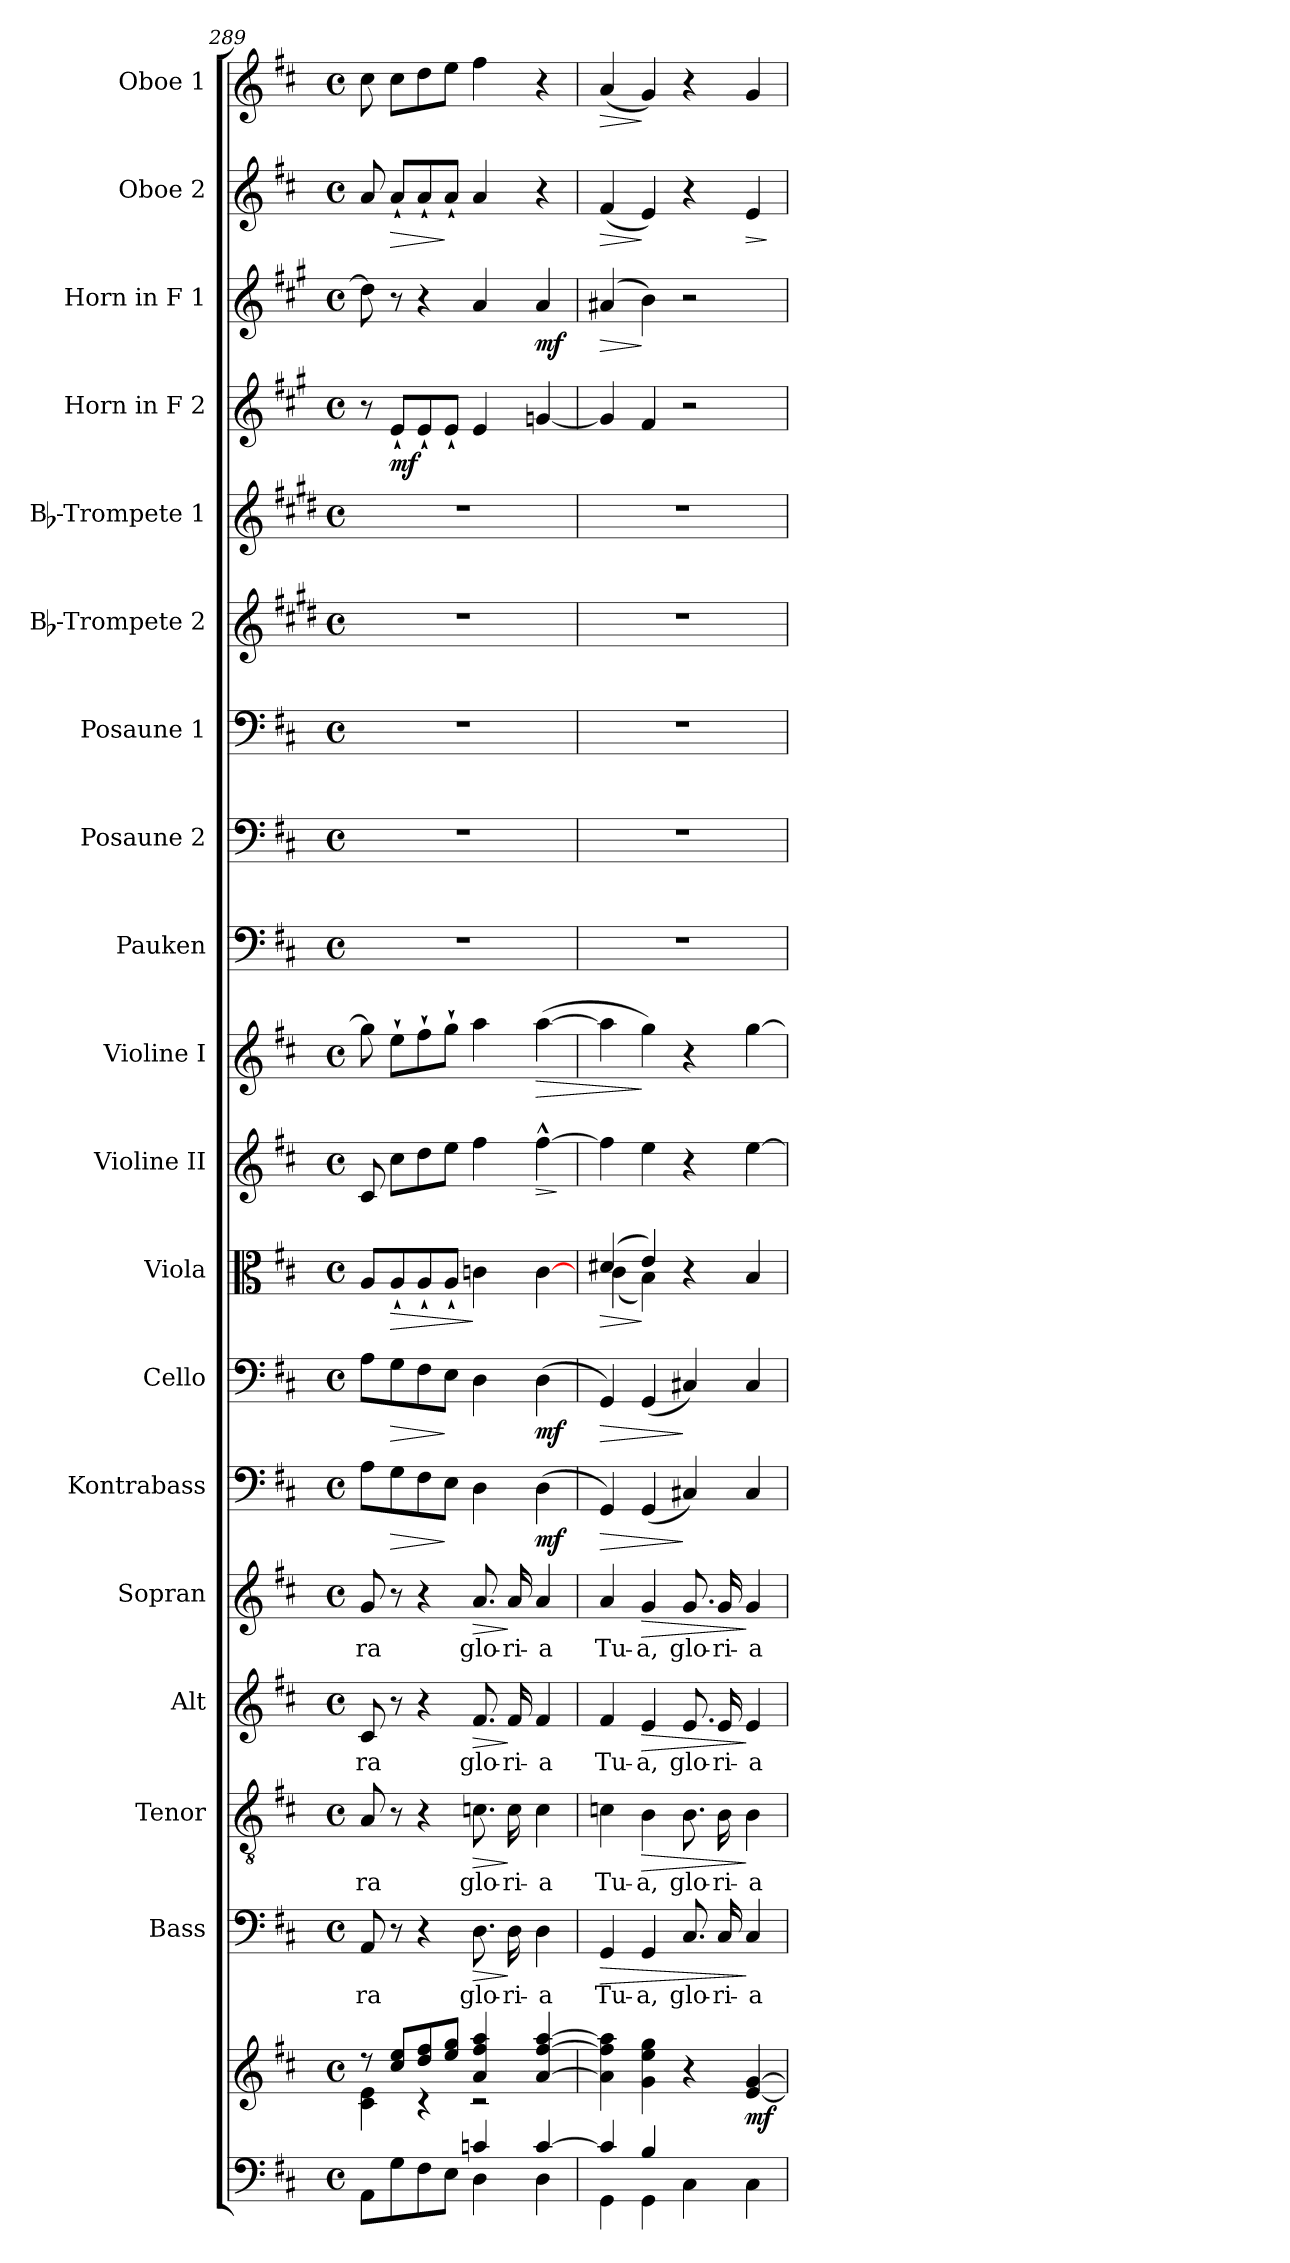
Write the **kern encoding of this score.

**kern	**kern	**dynam	**kern	**text	**dynam	**kern	**text	**dynam	**kern	**text	**dynam	**kern	**text	**dynam	**kern	**dynam	**kern	**dynam	**kern	**dynam	**kern	**dynam	**kern	**dynam	**kern	**kern	**kern	**kern	**kern	**kern	**dynam	**kern	**dynam	**kern	**dynam	**kern	**dynam
*part19	*part19	*part19	*part18	*part18	*part18	*part17	*part17	*part17	*part16	*part16	*part16	*part15	*part15	*part15	*part14	*part14	*part13	*part13	*part12	*part12	*part11	*part11	*part10	*part10	*part9	*part8	*part7	*part6	*part5	*part4	*part4	*part3	*part3	*part2	*part2	*part1	*part1
*staff20	*staff19	*staff19/20	*staff18	*staff18	*staff18	*staff17	*staff17	*staff17	*staff16	*staff16	*staff16	*staff15	*staff15	*staff15	*staff14	*staff14	*staff13	*staff13	*staff12	*staff12	*staff11	*staff11	*staff10	*staff10	*staff9	*staff8	*staff7	*staff6	*staff5	*staff4	*staff4	*staff3	*staff3	*staff2	*staff2	*staff1	*staff1
*	*	*	*I"Bass	*	*	*I"Tenor	*	*	*I"Alt	*	*	*I"Sopran	*	*	*I"Kontrabass	*	*I"Cello	*	*I"Viola	*	*I"Violine II	*	*I"Violine I	*	*I"Pauken	*I"Posaune 2	*I"Posaune 1	*I"Bb-Trompete 2	*I"Bb-Trompete 1	*I"Horn in F 2	*	*I"Horn in F 1	*	*I"Oboe 2	*	*I"Oboe 1	*
*	*	*	*I'B.	*	*	*I'T.	*	*	*I'A.	*	*	*I'S.	*	*	*I'Kb.	*	*	*	*I'Vla.	*	*I'Vl. II	*	*I'Vl. I	*	*I'Pk.	*I'Pos. 2	*I'Pos. 1	*I'Bb Trp. 2	*I'Bb Trp. 1	*	*	*	*	*I'Ob. 2	*	*I'Ob. 1	*
*clefF4	*clefG2	*	*clefF4	*	*	*clefGv2	*	*	*clefG2	*	*	*clefG2	*	*	*clefF4	*	*clefF4	*	*clefC3	*	*clefG2	*	*clefG2	*	*clefF4	*clefF4	*clefF4	*clefG2	*clefG2	*clefG2	*	*clefG2	*	*clefG2	*	*clefG2	*
*	*	*	*	*	*	*	*	*	*	*	*	*	*	*	*ITrd7c12	*	*	*	*	*	*	*	*	*	*	*	*	*ITrd1c2	*ITrd1c2	*ITrd4c7	*	*ITrd4c7	*	*	*	*	*
*k[f#c#]	*k[f#c#]	*	*k[f#c#]	*	*	*k[f#c#]	*	*	*k[f#c#]	*	*	*k[f#c#]	*	*	*k[f#c#]	*	*k[f#c#]	*	*k[f#c#]	*	*k[f#c#]	*	*k[f#c#]	*	*k[f#c#]	*k[f#c#]	*k[f#c#]	*k[f#c#]	*k[f#c#]	*k[f#c#]	*	*k[f#c#]	*	*k[f#c#]	*	*k[f#c#]	*
*D:	*D:	*	*D:	*	*	*D:	*	*	*D:	*	*	*D:	*	*	*D:	*	*D:	*	*D:	*	*D:	*	*D:	*	*D:	*D:	*D:	*D:	*D:	*D:	*	*D:	*	*D:	*	*D:	*
*M4/4	*M4/4	*	*M4/4	*	*	*M4/4	*	*	*M4/4	*	*	*M4/4	*	*	*M4/4	*	*M4/4	*	*M4/4	*	*M4/4	*	*M4/4	*	*M4/4	*M4/4	*M4/4	*M4/4	*M4/4	*M4/4	*	*M4/4	*	*M4/4	*	*M4/4	*
*met(c)	*met(c)	*	*met(c)	*	*	*met(c)	*	*	*met(c)	*	*	*met(c)	*	*	*met(c)	*	*met(c)	*	*met(c)	*	*met(c)	*	*met(c)	*	*met(c)	*met(c)	*met(c)	*met(c)	*met(c)	*met(c)	*	*met(c)	*	*met(c)	*	*met(c)	*
=289	=289	=289	=289	=289	=289	=289	=289	=289	=289	=289	=289	=289	=289	=289	=289	=289	=289	=289	=289	=289	=289	=289	=289	=289	=289	=289	=289	=289	=289	=289	=289	=289	=289	=289	=289	=289	=289
*^	*^	*	*	*	*	*	*	*	*	*	*	*	*	*	*	*	*	*	*	*	*	*	*	*	*	*	*	*	*	*	*	*	*	*	*	*	*
!	!	!	!	!	!	!LO:LY:b	!	!	!LO:LY:b	!	!	!LO:LY:b	!	!	!LO:LY:b	!	!	!	!	!	!	!	!	!	!	!	!	!	!	!	!	!	!	!	!	!	!	!	!
2ryy	8AA\L	8rdd	4c#\ 4e\	.	8AA/	-ra	.	8A/	-ra	.	8c#/	-ra	.	8g/	-ra	.	8AA\L	.	8A\L	.	8A/L	.	8c#/	.	8gg\]	.	1r	1r	1r	1r	1r	8r	.	8g\]	.	8a/	.	8cc#\	.
!	!	!	!	!	!	!	!	!	!	!	!	!	!	!	!	!	!	!LO:HP:b	!	!LO:HP:b	!	!LO:HP:b	!	!	!	!	!	!	!	!	!	!	!LO:DY:b	!	!	!	!LO:HP:b	!	!
.	8G\	8cc#/ 8ee/L	.	.	8r	.	.	8r	.	.	8r	.	.	8r	.	.	8GG\	>	8G\	>	8A`</	>	8cc#\L	.	8ee`>\L	.	.	.	.	.	.	8A`</L	mf	8r	.	8a`</L	>	8cc#\L	.
.	8F#\	8dd/ 8ff#/	4rc	.	4r	.	.	4r	.	.	4r	.	.	4r	.	.	8FF#\	.	8F#\	.	8A`</	.	8dd\	.	8ff#`>\	.	.	.	.	.	.	8A`</	.	4r	.	8a`</	.	8dd\	.
.	8E\J	8ee/ 8gg/J	.	.	.	.	.	.	.	.	.	.	.	.	.	.	8EE\J	]	8E\J	]	8A`</J	.	8ee\J	.	8gg`>\J	.	.	.	.	.	.	8A`</J	.	.	.	8a`</J	]	8ee\J	.
!	!	!	!	!	!	!LO:LY:b	!LO:HP:b	!	!LO:LY:b	!LO:HP:b	!	!LO:LY:b	!LO:HP:b	!	!LO:LY:b	!LO:HP:b	!	!	!	!	!	!	!	!	!	!	!	!	!	!	!	!	!	!	!	!	!	!	!
4cn/	4D\	4a/ 4ff#/ 4aa/	2rc	.	8.D\	glo-	>	8.cn\	glo-	>	8.f#/	glo-	>	8.a/	glo-	>	4DD\	.	4D\	.	4cn\	]	4ff#\	.	4aa\	.	.	.	.	.	.	4A/	.	4d/	.	4a/	.	4ff#\	.
!	!	!	!	!	!	!LO:LY:b	!	!	!LO:LY:b	!	!	!LO:LY:b	!	!	!LO:LY:b	!	!	!	!	!	!	!	!	!	!	!	!	!	!	!	!	!	!	!	!	!	!	!	!
.	.	.	.	.	16D\	-ri-	]	16c\	-ri-	]	16f#/	-ri-	]	16a/	-ri-	]	.	.	.	.	.	.	.	.	.	.	.	.	.	.	.	.	.	.	.	.	.	.	.
!	!	!	!	!	!	!LO:LY:b	!	!	!LO:LY:b	!	!	!LO:LY:b	!	!	!LO:LY:b	!	!	!LO:DY:b	!	!LO:DY:b	!	!	!	!LO:HP:b	!	!LO:HP:b	!	!	!	!	!	!	!	!	!LO:DY:b	!	!	!	!
[>4c/	4D\	[<4a/ [>4ff#/ [>4aa/	.	.	4D\	-a	.	4c\	-a	.	4f#/	-a	.	4a/	-a	.	(>4DD\	mf	(>4D\	mf	[4c\	.	[4ff#^^>\	>	(>[4aa\	>	.	.	.	.	.	[4cn/	.	4d/	mf	4r	.	4r	.
*v	*v	*	*	*	*	*	*	*	*	*	*	*	*	*	*	*	*	*	*	*	*	*	*	*	*	*	*	*	*	*	*	*	*	*	*	*	*	*	*
*	*v	*v	*	*	*	*	*	*	*	*	*	*	*	*	*	*	*	*	*	*	*	*	*	*	*	*	*	*	*	*	*	*	*	*	*	*	*	*
.	.	.	.	.	.	.	.	.	.	.	.	.	.	.	.	.	.	.	.	.	.	]	.	.	.	.	.	.	.	.	.	.	.	.	.	.	.
=290	=290	=290	=290	=290	=290	=290	=290	=290	=290	=290	=290	=290	=290	=290	=290	=290	=290	=290	=290	=290	=290	=290	=290	=290	=290	=290	=290	=290	=290	=290	=290	=290	=290	=290	=290	=290	=290
*^	*	*	*	*	*	*	*	*	*	*	*	*	*	*	*	*	*	*	*	*	*	*	*	*	*	*	*	*	*	*	*	*	*	*	*	*	*
!	!	!	!	!	!LO:LY:b	!LO:HP:b	!	!LO:LY:b	!	!	!LO:LY:b	!	!	!LO:LY:b	!	!	!LO:HP:b	!	!LO:HP:b	!	!LO:HP:b	!	!	!	!	!	!	!	!	!	!	!	!	!LO:HP:b	!	!LO:HP:b	!	!LO:HP:b
*	*	*	*	*	*	*	*	*	*	*	*	*	*	*	*	*	*	*	*	*^	*	*	*	*	*	*	*	*	*	*	*	*	*	*	*	*	*	*
4c/]	4GG\	4a\] 4ff#\] 4aa\]	.	4GG/	Tu-	>	4cn\	Tu-	.	4f#/	Tu-	.	4a/	Tu-	.	4GGG/)	>	4GG/)	>	(4d#X/	(<4c#\	>	4ff#\]	.	4aa\]	.	1r	1r	1r	1r	1r	4c/]	.	(4d#X/	>	(<4f#/	>	(<4a/	>
!	!	!	!	!	!LO:LY:b	!	!	!LO:LY:b	!LO:HP:b	!	!LO:LY:b	!LO:HP:b	!	!LO:LY:b	!LO:HP:b	!	!	!	!	!	!	!	!	!	!	!	!	!	!	!	!	!	!	!	!	!	!	!	!
4B/	4GG\	4g\ 4ee\ 4gg\	.	4GG/	-a,	.	4B\	-a,	>	4e/	-a,	>	4g/	-a,	>	(<4GGG/	.	(<4GG/	.	4e/)	4B\)	]	4ee\	.	4gg\)	]	.	.	.	.	.	4B/	.	4e\)	]	4e/)	]	4g/)	]
!	!	!	!	!	!LO:LY:b	!	!	!LO:LY:b	!	!	!LO:LY:b	!	!	!LO:LY:b	!	!	!	!	!	!	!	!	!	!	!	!	!	!	!	!	!	!	!	!	!	!	!	!	!
2ryy	4C#\	4r	.	8.C#/	glo-	.	8.B\	glo-	.	8.e/	glo-	.	8.g/	glo-	.	4CC#X/)	]	4C#X/)	]	4r	2ryy	.	4r	.	4r	.	.	.	.	.	.	2r	.	2r	.	4r	.	4r	.
!	!	!	!	!	!LO:LY:b	!	!	!LO:LY:b	!	!	!LO:LY:b	!	!	!LO:LY:b	!	!	!	!	!	!	!	!	!	!	!	!	!	!	!	!	!	!	!	!	!	!	!	!	!
.	.	.	.	16C#/	-ri-	.	16B\	-ri-	.	16e/	-ri-	.	16g/	-ri-	.	.	.	.	.	.	.	.	.	.	.	.	.	.	.	.	.	.	.	.	.	.	.	.	.
!	!	!	!LO:DY:b	!	!LO:LY:b	!	!	!LO:LY:b	!	!	!LO:LY:b	!	!	!LO:LY:b	!	!	!	!	!	!	!	!	!	!	!	!	!	!	!	!	!	!	!	!	!	!	!LO:HP:b	!	!
.	4C#\	[4e/ [4g/	mf	4C#/	-a	]	4B\	-a	]	4e/	-a	]	4g/	-a	]	4CC#/	.	4C#/	.	4B/	.	.	[4ee\	.	[4gg\	.	.	.	.	.	.	.	.	.	.	4e/	>	4g/	.
*v	*v	*	*	*	*	*	*	*	*	*	*	*	*	*	*	*	*	*	*	*v	*v	*	*	*	*	*	*	*	*	*	*	*	*	*	*	*	*	*	*
.	.	.	.	.	.	.	.	.	.	.	.	.	.	.	.	.	.	.	.	.	.	.	.	.	.	.	.	.	.	.	.	.	.	.	]	.	.
=	=	=	=	=	=	=	=	=	=	=	=	=	=	=	=	=	=	=	=	=	=	=	=	=	=	=	=	=	=	=	=	=	=	=	=	=	=
*-	*-	*-	*-	*-	*-	*-	*-	*-	*-	*-	*-	*-	*-	*-	*-	*-	*-	*-	*-	*-	*-	*-	*-	*-	*-	*-	*-	*-	*-	*-	*-	*-	*-	*-	*-	*-	*-
